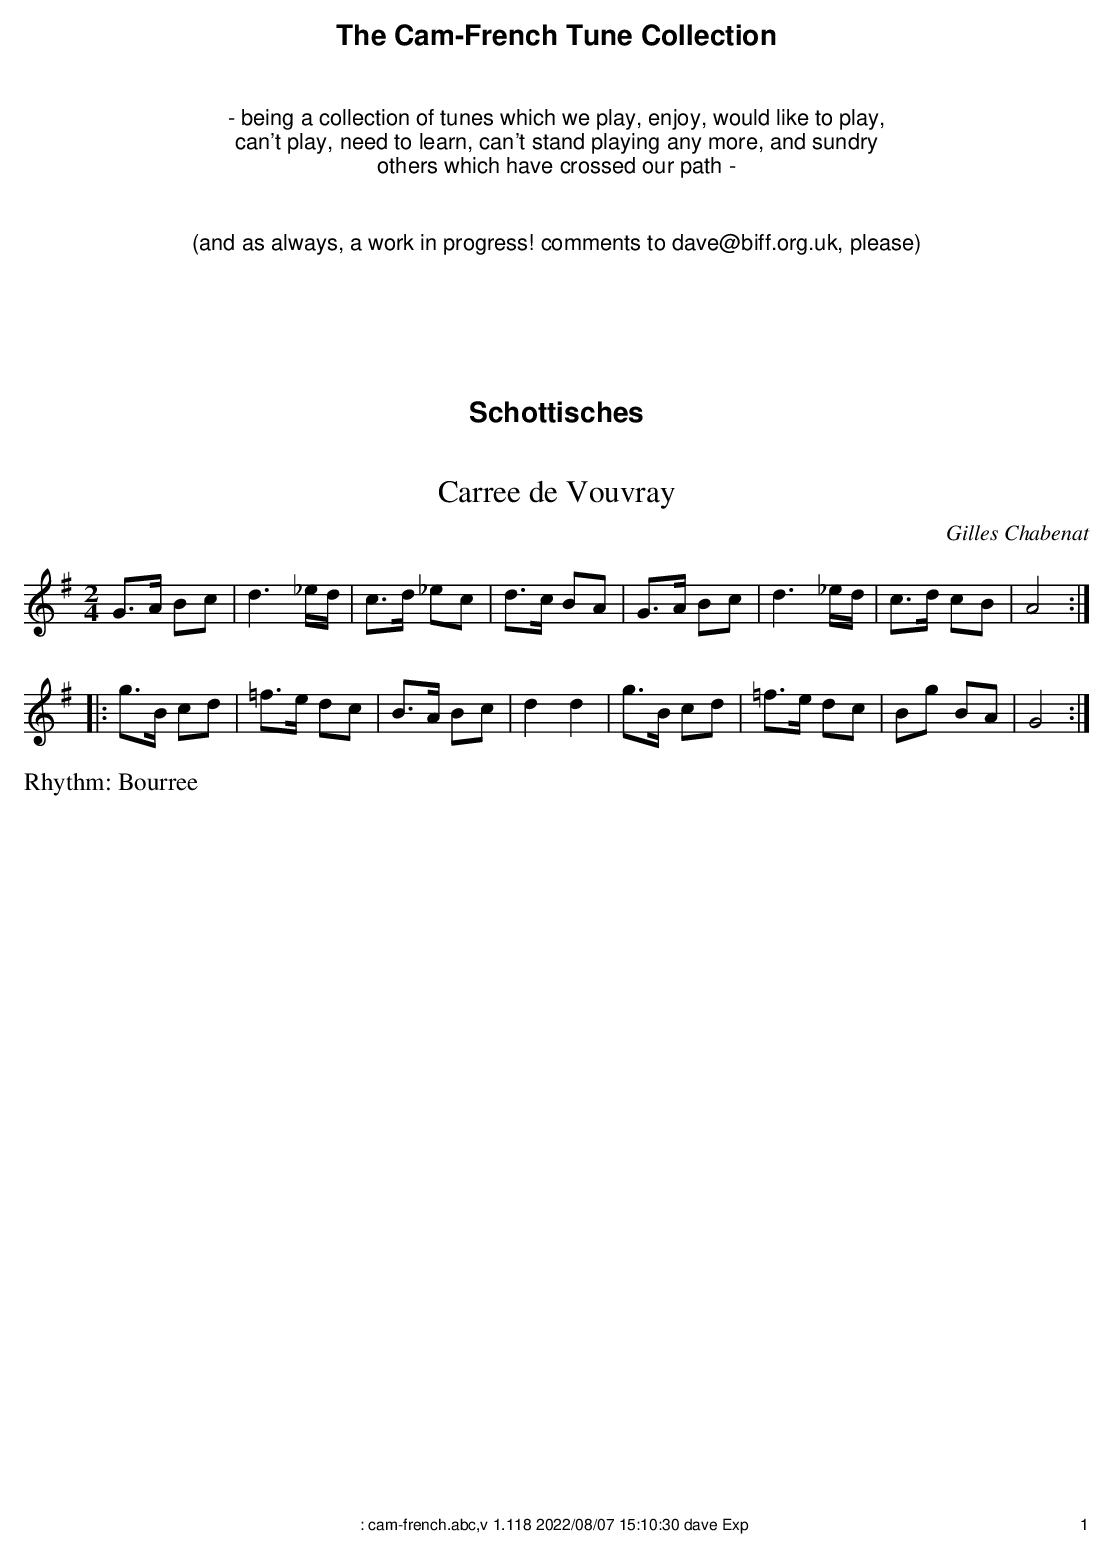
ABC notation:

X:1
T:Carree de Vouvray
M:2/4
L:1/8
C:Gilles Chabenat
K:G
G>A Bc|d3_e/d/|c>d _ec|d>c BA|G>A Bc|d3_e/d/|c>d cB|A4:|
|:g>B cd|=f>e dc|B>A Bc|d2d2|g>B cd|=f>e dc|Bg BA|G4:|
